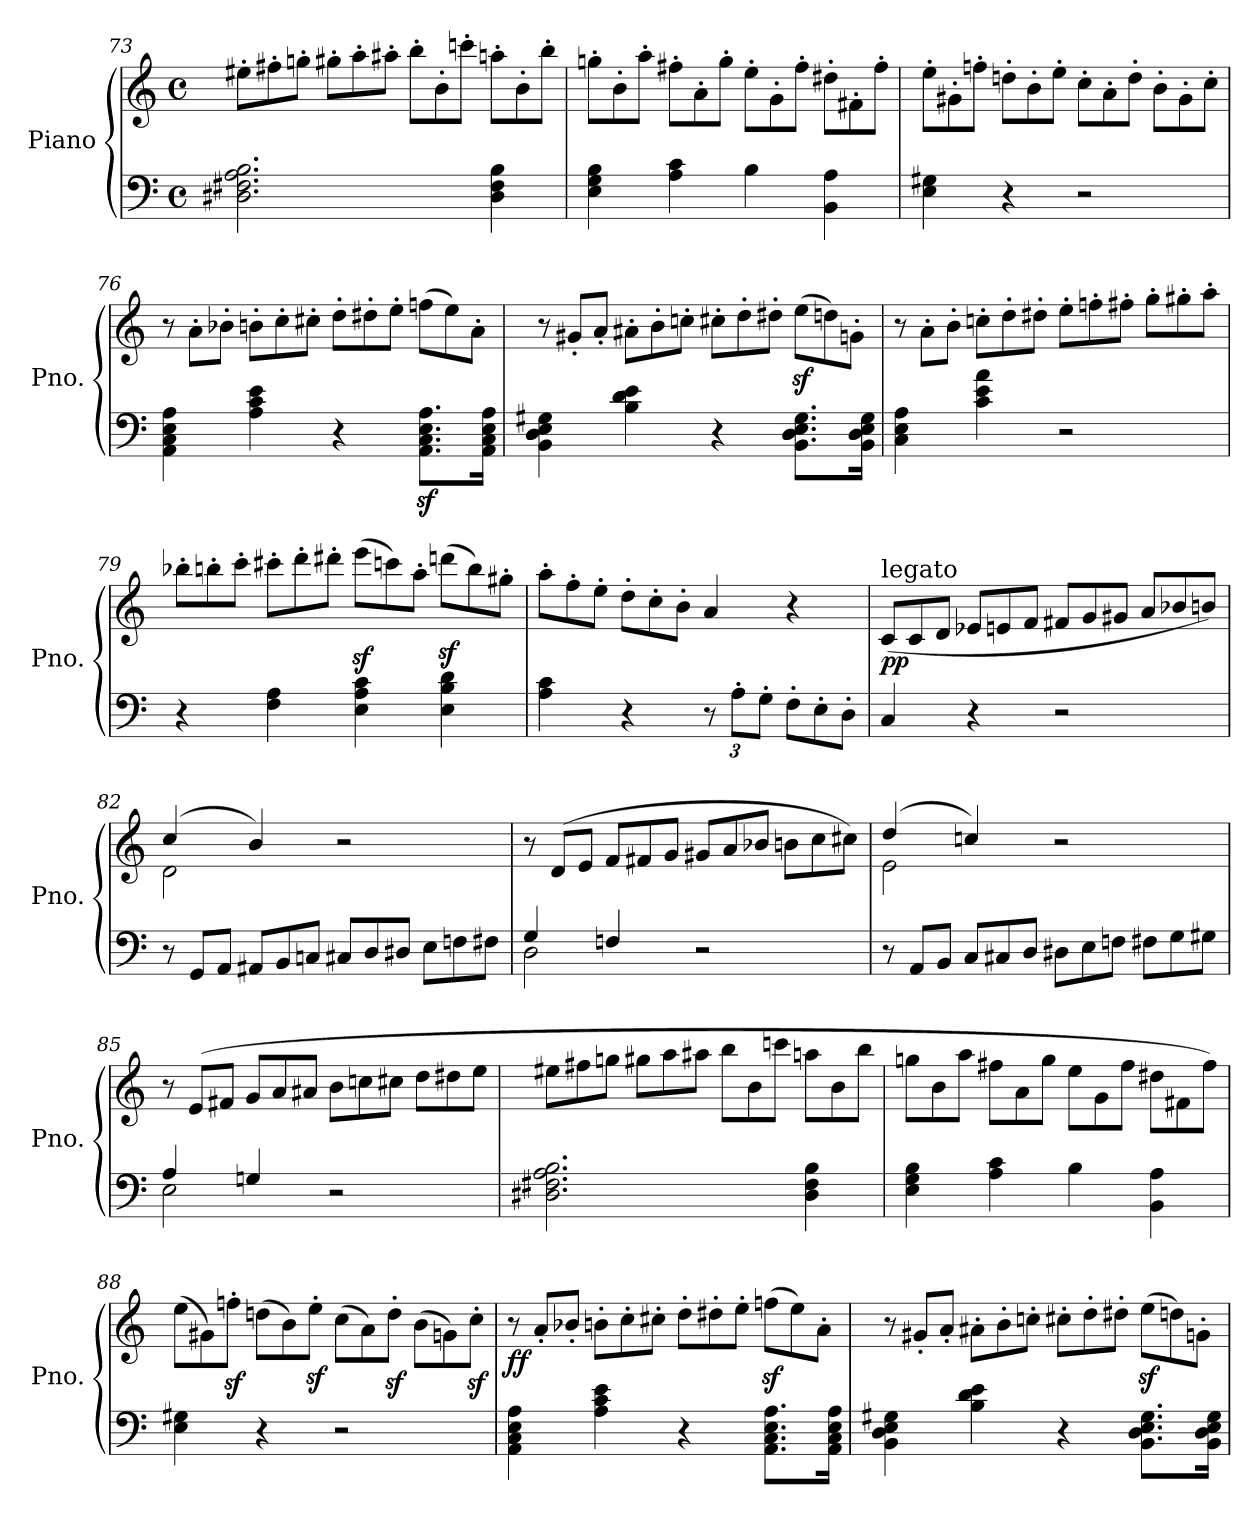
**kern	**kern	**dynam
*part1	*part1	*part1
*staff2	*staff1	*staff1/2
*I"Piano	*	*
*I'Pno.	*	*
!!LO:PB:g=z
*clefF4	*clefG2	*
*k[]	*k[]	*
*C:	*C:	*
*M4/4	*M4/4	*
*met(c)	*met(c)	*
*	*Xtuplet	*
=73	=73	=73
2.D#X\ 2.F#X\ 2.A\ 2.B\	12ee#X'\L	.
.	12ff#X'\	.
.	12ggn'\J	.
.	12gg#X'\L	.
.	12aa'\	.
.	12aa#X'\J	.
.	12bb'\L	.
.	12b'\	.
.	12cccn'\J	.
4D#\ 4F#\ 4B\	12aan'\L	.
.	12b'\	.
.	12bb'\J	.
=74	=74	=74
4E\ 4G\ 4B\	12ggn'\L	.
.	12b'\	.
.	12aa'\J	.
4A\ 4c\	12ff#X'\L	.
.	12a'\	.
.	12gg'\J	.
4B\	12ee'\L	.
.	12g'\	.
.	12ff#'\J	.
4BB\ 4A\	12dd#X'\L	.
.	12f#X'\	.
.	12ff#'\J	.
!!LO:LB:g=z
=75	=75	=75
4E\ 4G#X\	12ee'\L	.
.	12g#X'\	.
.	12ffn'\J	.
4r	12ddn'\L	.
.	12b'\	.
.	12ee'\J	.
2r	12cc'\L	.
.	12a'\	.
.	12dd'\J	.
.	12b'\L	.
.	12g#'\	.
.	12cc'\J	.
=76	=76	=76
4AA\ 4C\ 4E\ 4A\	12r	.
.	12a'\L	.
.	12b-X'\J	.
4A\ 4c\ 4e\	12bn'\L	.
.	12cc'\	.
.	12cc#X'\J	.
4r	12dd'\L	.
.	12dd#X'\	.
.	12ee'\J	.
8.AA\z> 8.C\z> 8.E\z> 8.A\z>L	(>12ffn\L	.
.	12ee\)	.
.	12a'\J	.
16AA\ 16C\ 16E\ 16A\Jk	.	.
!!LO:LB:g=z
=77	=77	=77
4BB\ 4D\ 4E\ 4G#X\	12r	.
.	12g#X'/L	.
.	12a'/J	.
4B\ 4d\ 4e\	12a#X'\L	.
.	12b'\	.
.	12ccn'\J	.
4r	12cc#X'\L	.
.	12dd'\	.
.	12dd#X'\J	.
8.BB\ 8.D\ 8.E\ 8.G#\L	(>12eez<\L	.
.	12ddn\)	.
.	12gn'\J	.
16BB\ 16D\ 16E\ 16G#\Jk	.	.
=78	=78	=78
4C\ 4E\ 4A\	12r	.
.	12a'\L	.
.	12b'\J	.
4c\ 4e\ 4a\	12ccn'\L	.
.	12dd'\	.
.	12dd#X'\J	.
2r	12ee'\L	.
.	12ffn'\	.
.	12ff#X'\J	.
.	12gg'\L	.
.	12gg#X'\	.
.	12aa'\J	.
!!LO:LB:g=z
=79	=79	=79
4r	12bb-X'\L	.
.	12bbn'\	.
.	12ccc'\J	.
4F\ 4A\	12ccc#X'\L	.
.	12ddd'\	.
.	12ddd#X'\J	.
4E\ 4A\ 4c\	(>12eeez<\L	.
.	12cccn\)	.
.	12aa'\J	.
4E\ 4B\ 4d\	(>12dddnz<\L	.
.	12bb\)	.
.	12gg#X'\J	.
=80	=80	=80
4A\ 4c\	12aa'\L	.
.	12ff'\	.
.	12ee'\J	.
4r	12dd'\L	.
.	12cc'\	.
.	12b'\J	.
*Xbrackettup	*	*
12r	4a/	.
12A'\L	.	.
12G'\J	.	.
*Xtuplet	*	*
12F'\L	4r	.
12E'\	.	.
12D'\J	.	.
!!LO:LB:g=z
=81	=81	=81
!	!LO:TX:a:t=legato	!
!	!	!LO:DY:b
4C/	(<12c/L	pp
.	12c/	.
.	12d/J	.
4r	12e-X/L	.
.	12en/	.
.	12f/J	.
2r	12f#X/L	.
.	12g/	.
.	12g#X/J	.
.	12a/L	.
.	12b-X/	.
.	12bn/J)	.
=82	=82	=82
*	*^	*
12r	(>4cc/	2d\	.
12GG/L	.	.	.
12AA/J	.	.	.
12AA#X/L	4b/)	.	.
12BB/	.	.	.
12Cn/J	.	.	.
12C#X/L	2r	2ryy	.
12D/	.	.	.
12D#X/J	.	.	.
12E\L	.	.	.
12Fn\	.	.	.
12F#X\J	.	.	.
*	*v	*v	*
!!LO:LB:g=z
=83	=83	=83
*^	*	*
4G/	2D\	12r	.
.	.	(>12d/L	.
.	.	12e/J	.
4Fn/	.	12f/L	.
.	.	12f#X/	.
.	.	12g/J	.
2r	2ryy	12g#X/L	.
.	.	12a/	.
.	.	12b-X/J	.
.	.	12bn\L	.
.	.	12cc\	.
.	.	12cc#X\J)	.
*v	*v	*	*
=84	=84	=84
*	*^	*
12r	(>4dd/	2e\	.
12AA/L	.	.	.
12BB/J	.	.	.
12C/L	4ccn/)	.	.
12C#X/	.	.	.
12D/J	.	.	.
12D#X\L	2r	2ryy	.
12E\	.	.	.
12Fn\J	.	.	.
12F#X\L	.	.	.
12G\	.	.	.
12G#X\J	.	.	.
*	*v	*v	*
=85	=85	=85
*^	*	*
4A/	2E\	12r	.
.	.	(>12e/L	.
.	.	12f#X/J	.
4Gn/	.	12g/L	.
.	.	12a/	.
.	.	12a#X/J	.
2r	2ryy	12b\L	.
.	.	12ccn\	.
.	.	12cc#X\J	.
.	.	12dd\L	.
.	.	12dd#X\	.
.	.	12ee\J	.
*v	*v	*	*
!!LO:PB:g=z
=86	=86	=86
2.D#X\ 2.F#X\ 2.A\ 2.B\	12ee#X\L	.
.	12ff#X\	.
.	12ggn\J	.
.	12gg#X\L	.
.	12aa\	.
.	12aa#X\J	.
.	12bb\L	.
.	12b\	.
.	12cccn\J	.
4D#\ 4F#\ 4B\	12aan\L	.
.	12b\	.
.	12bb\J	.
=87	=87	=87
4E\ 4G\ 4B\	12ggn\L	.
.	12b\	.
.	12aa\J	.
4A\ 4c\	12ff#X\L	.
.	12a\	.
.	12gg\J	.
4B\	12ee\L	.
.	12g\	.
.	12ff#\J	.
4BB\ 4A\	12dd#X\L	.
.	12f#X\	.
.	12ff#\J)	.
!!LO:LB:g=z
=88	=88	=88
4E\ 4G#X\	(>12ee\L	.
.	12g#X\)	.
.	12ffnz<'\J	.
4r	(>12ddn\L	.
.	12b\)	.
.	12eez<'\J	.
2r	(>12cc\L	.
.	12a\)	.
.	12ddz<'\J	.
.	(>12b\L	.
.	12gn\)	.
.	12ccz<'\J	.
=89	=89	=89
!	!	!LO:DY:b
4AA\ 4C\ 4E\ 4A\	12r	ff
.	12a'/L	.
.	12b-X'/J	.
4A\ 4c\ 4e\	12bn'\L	.
.	12cc'\	.
.	12cc#X'\J	.
4r	12dd'\L	.
.	12dd#X'\	.
.	12ee'\J	.
8.AA\ 8.C\ 8.E\ 8.A\L	(>12ffnz<\L	.
.	12ee\)	.
.	12a'\J	.
16AA\ 16C\ 16E\ 16A\Jk	.	.
!!LO:LB:g=z
=90	=90	=90
4BB\ 4D\ 4E\ 4G#X\	12r	.
.	12g#X'/L	.
.	12a'/J	.
4B\ 4d\ 4e\	12a#X'\L	.
.	12b'\	.
.	12ccn'\J	.
4r	12cc#X'\L	.
.	12dd'\	.
.	12dd#X'\J	.
8.BB\ 8.D\ 8.E\ 8.G#\L	(>12eez<\L	.
.	12ddn\)	.
.	12gn'\J	.
16BB\ 16D\ 16E\ 16G#\Jk	.	.
=	=	=
*-	*-	*-
